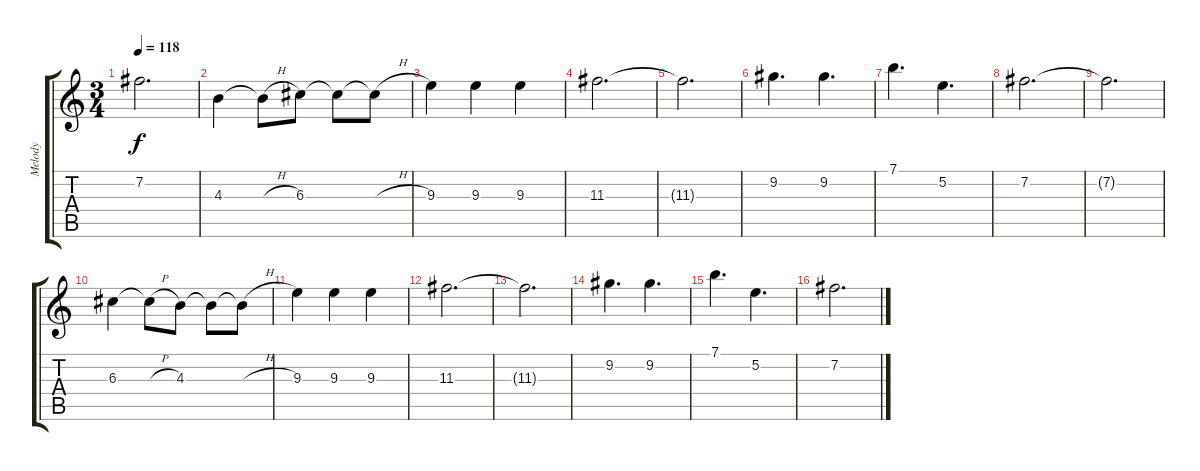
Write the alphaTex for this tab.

\track ("Melody" "Melody") {instrument acousticguitarsteel}
\staff {score tabs}
\tuning (E4 B3 G3 D3 A2 E2) {hide}
\ts (3 4)
\tempo 118
\clef g2
\ks c
7.2{t}.2{d dy f} |
4.3.4 4.3{h t}.8 6.3.8 6.3{t}.8 6.3{h t}.8 |
9.3.4 9.3.4 9.3.4 |
11.3.2{d} |
11.3{t}.2{d} |
9.2.4{d} 9.2.4{d} |
7.1.4{d} 5.2.4{d} |
7.2.2{d} |
7.2{t}.2{d} |
6.3.4 6.3{h t}.8 4.3.8 4.3{t}.8 4.3{h t}.8 |
9.3.4 9.3.4 9.3.4 |
11.3.2{d} |
11.3{t}.2{d} |
9.2.4{d} 9.2.4{d} |
7.1.4{d} 5.2.4{d} |
7.2.2{d}
